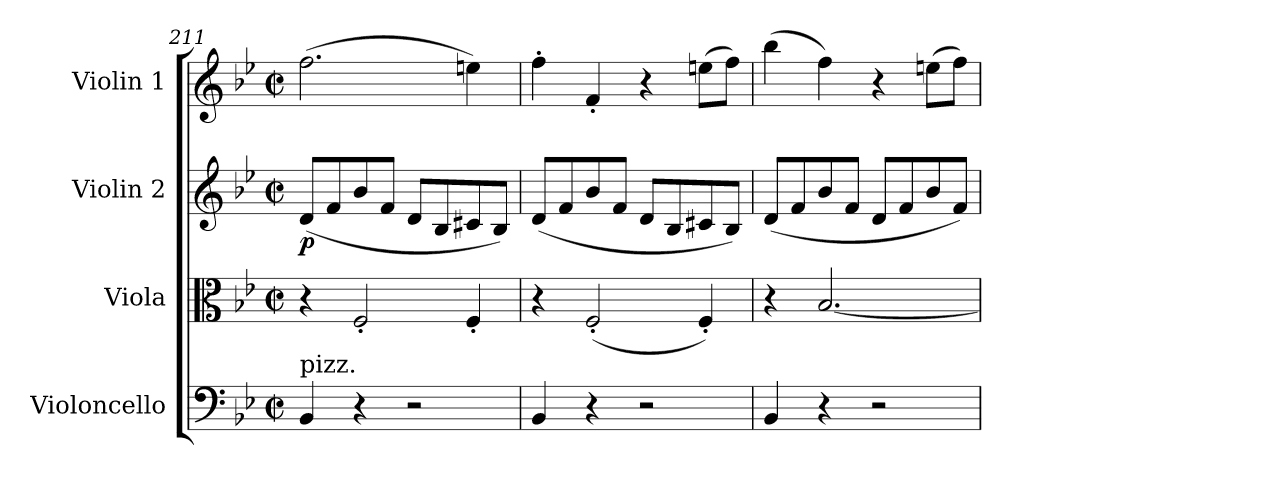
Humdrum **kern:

**kern	**kern	**kern	**dynam	**kern
*part4	*part3	*part2	*part2	*part1
*staff4	*staff3	*staff2	*staff2	*staff1
*I"Violoncello	*I"Viola	*I"Violin 2	*	*I"Violin 1
*I'Vc	*I'Vla	*I'Vln	*	*I'Vln
*clefF4	*clefC3	*clefG2	*	*clefG2
*k[b-e-]	*k[b-e-]	*k[b-e-]	*	*k[b-e-]
*M2/2	*M2/2	*M2/2	*	*M2/2
*met(c|)	*met(c|)	*met(c|)	*	*met(c|)
=211	=211	=211	=211	=211
!LO:TX:a:t=pizz.	!	!	!	!
!	!	!	!LO:DY:b	!
4BB-/	4r	(<8d/L	p	(>2.ff\
.	.	8f/	.	.
4r	2F'/	8b-/	.	.
.	.	8f/J	.	.
2r	.	8d/L	.	.
.	.	8B-/	.	.
.	4F'/	8c#X/	.	4een\)
.	.	8B-/J)	.	.
=212	=212	=212	=212	=212
4BB-/	4r	(<8d/L	.	4ff'\
.	.	8f/	.	.
4r	(2F'/	8b-/	.	4f'/
.	.	8f/J	.	.
2r	.	8d/L	.	4r
.	.	8B-/	.	.
.	4F'/)	8c#X/	.	(8een\L
.	.	8B-/J)	.	8ff\J)
=213	=213	=213	=213	=213
4BB-/	4r	(<8d/L	.	(>4bb-\
.	.	8f/	.	.
4r	[2.B-/	8b-/	.	4ff\)
.	.	8f/J	.	.
2r	.	8d/L	.	4r
.	.	8f/	.	.
.	.	8b-/	.	(8een\L
.	.	8f/J)	.	8ff\J)
=	=	=	=	=
*-	*-	*-	*-	*-
